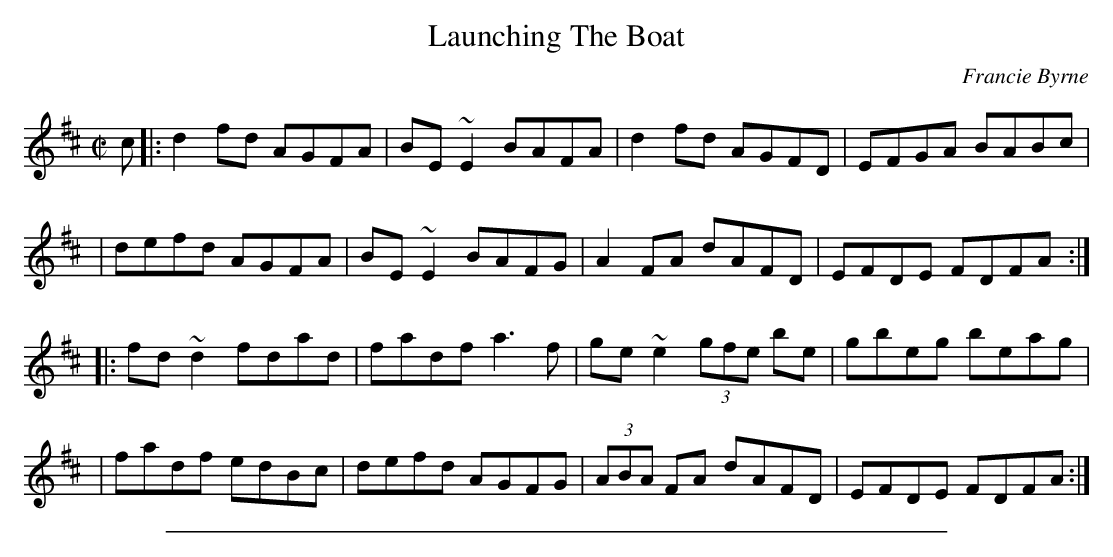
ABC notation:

X:1
T: Launching The Boat
C:Francie Byrne
M:C|
K:D
c |: d2fd AGFA | BE~E2 BAFA | d2fd AGFD | EFGA BABc |
| defd AGFA | BE~E2 BAFG | A2FA dAFD | EFDE FDFA:|
|: fd~d2 fdad | fadf a3f | ge~e2 (3gfe be | gbeg beag |
| fadf edBc | defd AGFG | (3ABA FA dAFD | EFDE FDFA :|
